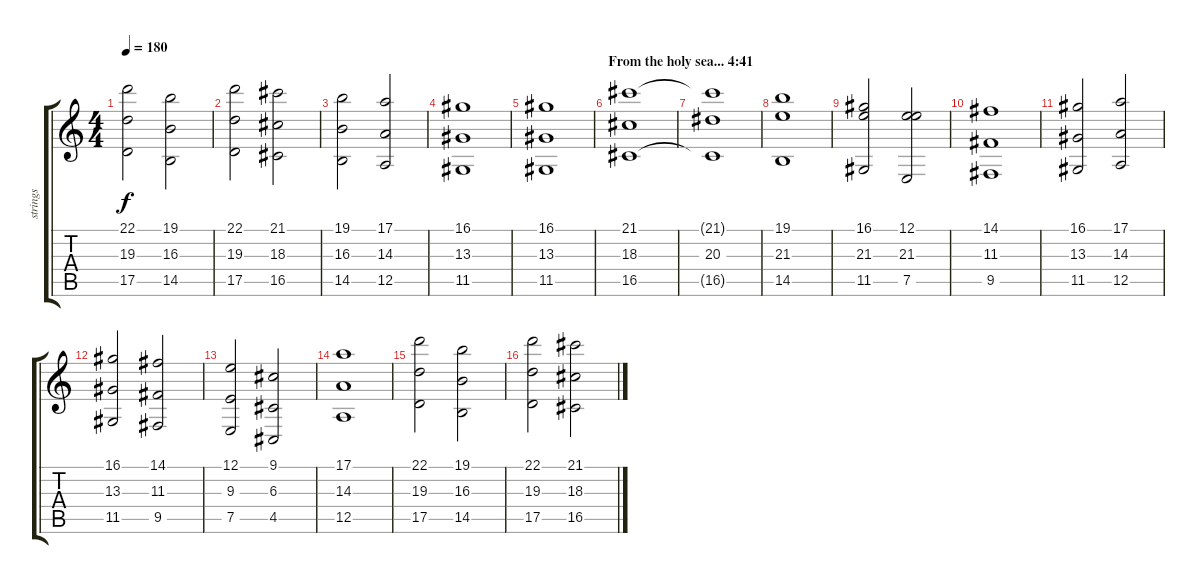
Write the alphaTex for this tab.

\track ("strings" "strings") {instrument stringensemble1}
\staff {score tabs}
\tuning (E4 B3 G3 D3 A2 E2) {hide}
\ts (4 4)
\tempo 180
\clef g2
\ks c
(22.1 19.3 17.5).2{dy f} (19.1 16.3 14.5).2 |
(22.1 19.3 17.5).2 (21.1 18.3 16.5).2 |
(19.1 16.3 14.5).2 (17.1 14.3 12.5).2 |
(16.1 13.3 11.5).1 |
(16.1 13.3 11.5).1 |
\section ("" "From the holy sea... 4:41")
(21.1 18.3 16.5).1{volume 10} |
(21.1{t} 20.3 16.5{t}).1 |
(19.1 21.3 14.5).1 |
(16.1 21.3 11.5).2 (12.1 21.3 7.5).2 |
(14.1 11.3 9.5).1 |
(16.1 13.3 11.5).2 (17.1 14.3 12.5).2 |
(16.1 13.3 11.5).2 (14.1 11.3 9.5).2 |
(12.1 9.3 7.5).2 (9.1 6.3 4.5).2 |
(17.1 14.3 12.5).1 |
(22.1 19.3 17.5).2 (19.1 16.3 14.5).2 |
(22.1 19.3 17.5).2 (21.1 18.3 16.5).2
